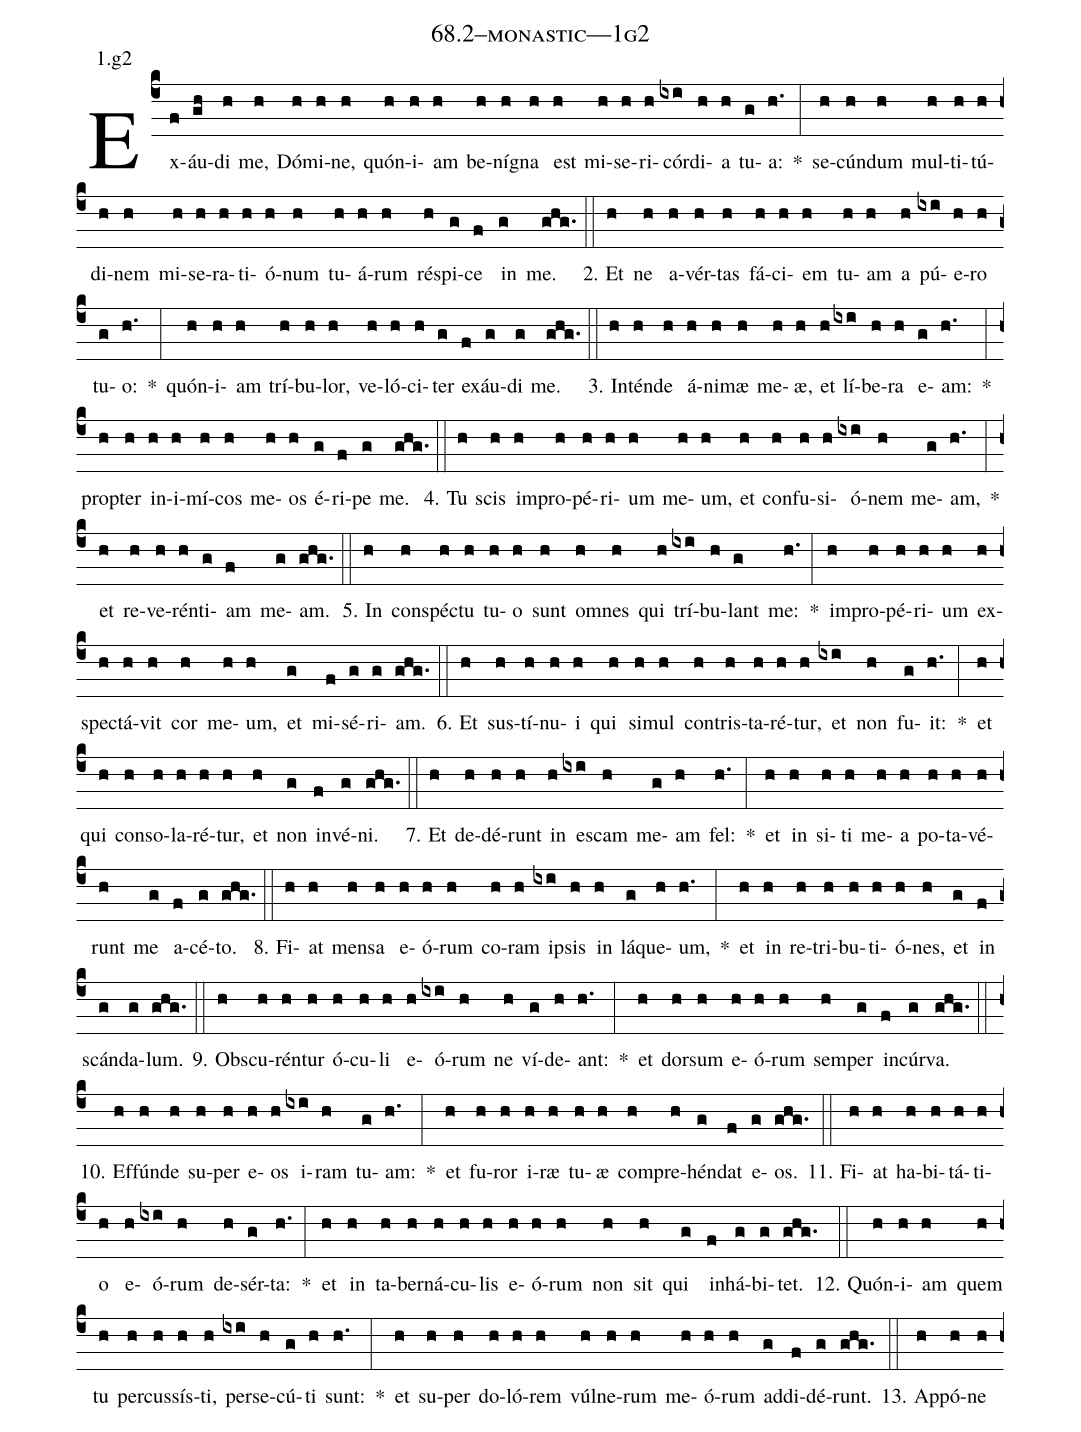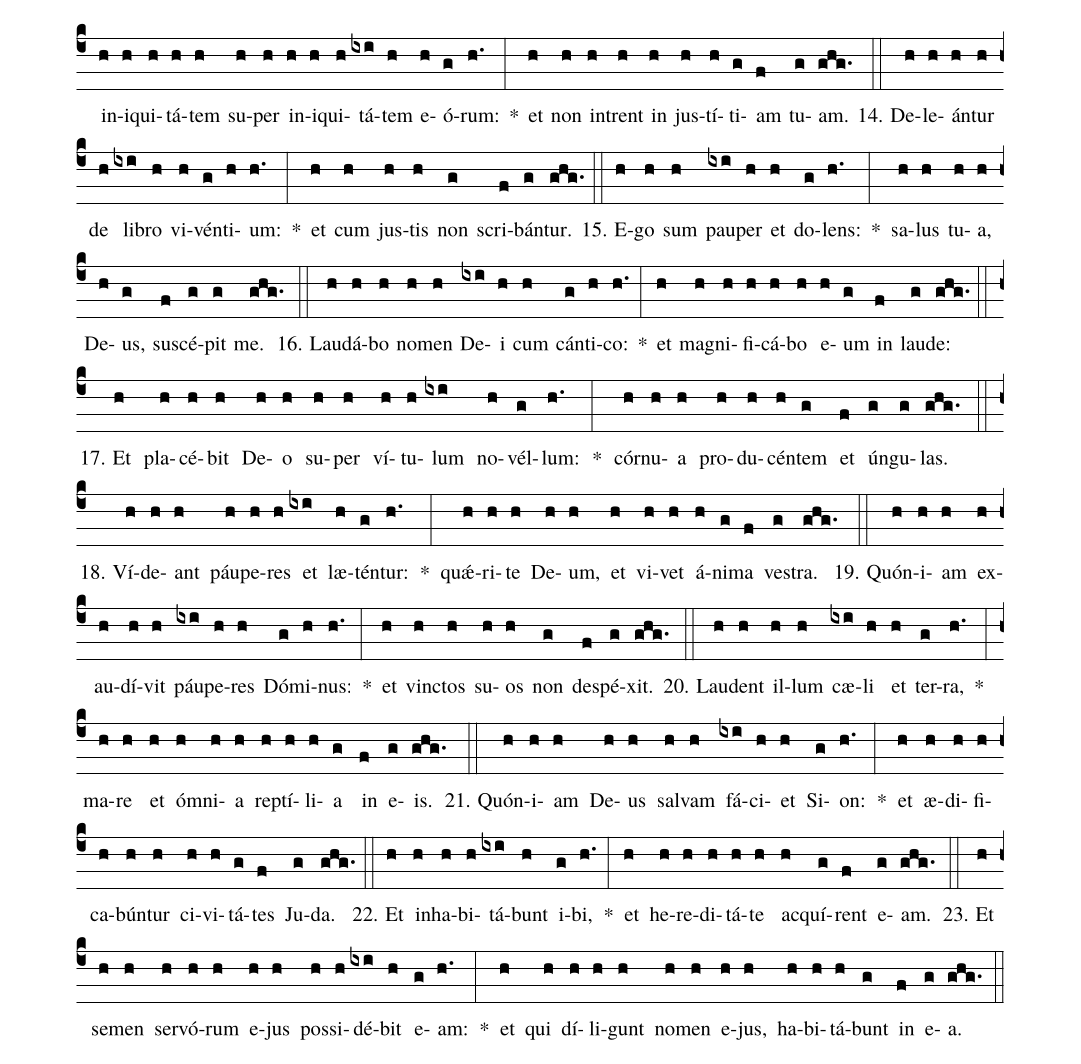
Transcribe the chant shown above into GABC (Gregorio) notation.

name: 68.2--monastic---1g2;
annotation: 1.g2;
%%
(c4)Ex(f)áu(gh)di(h) me,(h) Dó(h)mi(h)ne,(h) quón(h)i(h)am(h) be(h)ní(h)gna(h) est(h) mi(h)se(h)ri(h)cór(ixi)di(h)a(h) tu(g)a:(h.) *(:) se(h)cún(h)dum(h) mul(h)ti(h)tú(h)di(h)nem(h) mi(h)se(h)ra(h)ti(h)ó(h)num(h) tu(h)á(h)rum(h) ré(h)spi(g)ce(f) in(g) me.(ghg.) (::)
2. Et(h) ne(h) a(h)vér(h)tas(h) fá(h)ci(h)em(h) tu(h)am(h) a(h) pú(ixi)e(h)ro(h) tu(g)o:(h.) *(:) quón(h)i(h)am(h) trí(h)bu(h)lor,(h) ve(h)ló(h)ci(h)ter(g) ex(f)áu(g)di(g) me.(ghg.) (::)
3. In(h)tén(h)de(h) á(h)ni(h)mæ(h) me(h)æ,(h) et(h) lí(ixi)be(h)ra(h) e(g)am:(h.) *(:) prop(h)ter(h) in(h)i(h)mí(h)cos(h) me(h)os(h) é(g)ri(f)pe(g) me.(ghg.) (::)
4. Tu(h) scis(h) im(h)pro(h)pé(h)ri(h)um(h) me(h)um,(h) et(h) con(h)fu(h)si(h)ó(ixi)nem(h) me(g)am,(h.) *(:) et(h) re(h)ve(h)rén(h)ti(g)am(f) me(g)am.(ghg.) (::)
5. In(h) con(h)spéc(h)tu(h) tu(h)o(h) sunt(h) om(h)nes(h) qui(h) trí(ixi)bu(h)lant(g) me:(h.) *(:) im(h)pro(h)pé(h)ri(h)um(h) ex(h)spec(h)tá(h)vit(h) cor(h) me(h)um,(h) et(g) mi(f)sé(g)ri(g)am.(ghg.) (::)
6. Et(h) sus(h)tí(h)nu(h)i(h) qui(h) si(h)mul(h) con(h)tris(h)ta(h)ré(h)tur,(h) et(ixi) non(h) fu(g)it:(h.) *(:) et(h) qui(h) con(h)so(h)la(h)ré(h)tur,(h) et(h) non(g) in(f)vé(g)ni.(ghg.) (::)
7. Et(h) de(h)dé(h)runt(h) in(h) es(ixi)cam(h) me(g)am(h) fel:(h.) *(:) et(h) in(h) si(h)ti(h) me(h)a(h) po(h)ta(h)vé(h)runt(h) me(g) a(f)cé(g)to.(ghg.) (::)
8. Fi(h)at(h) men(h)sa(h) e(h)ó(h)rum(h) co(h)ram(h) ip(ixi)sis(h) in(h) lá(g)que(h)um,(h.) *(:) et(h) in(h) re(h)tri(h)bu(h)ti(h)ó(h)nes,(h) et(g) in(f) scán(g)da(g)lum.(ghg.) (::)
9. Obs(h)cu(h)rén(h)tur(h) ó(h)cu(h)li(h) e(h)ó(ixi)rum(h) ne(h) ví(g)de(h)ant:(h.) *(:) et(h) dor(h)sum(h) e(h)ó(h)rum(h) sem(h)per(g) in(f)cúr(g)va.(ghg.) (::)
10. Ef(h)fún(h)de(h) su(h)per(h) e(h)os(h) i(ixi)ram(h) tu(g)am:(h.) *(:) et(h) fu(h)ror(h) i(h)ræ(h) tu(h)æ(h) com(h)pre(h)hén(g)dat(f) e(g)os.(ghg.) (::)
11. Fi(h)at(h) ha(h)bi(h)tá(h)ti(h)o(h) e(h)ó(ixi)rum(h) de(h)sér(g)ta:(h.) *(:) et(h) in(h) ta(h)ber(h)ná(h)cu(h)lis(h) e(h)ó(h)rum(h) non(h) sit(h) qui(g) in(f)há(g)bi(g)tet.(ghg.) (::)
12. Quón(h)i(h)am(h) quem(h) tu(h) per(h)cus(h)sís(h)ti,(h) per(ixi)se(h)cú(g)ti(h) sunt:(h.) *(:) et(h) su(h)per(h) do(h)ló(h)rem(h) vúl(h)ne(h)rum(h) me(h)ó(h)rum(h) ad(g)di(f)dé(g)runt.(ghg.) (::)
13. Ap(h)pó(h)ne(h) in(h)i(h)qui(h)tá(h)tem(h) su(h)per(h) in(h)i(h)qui(h)tá(ixi)tem(h) e(h)ó(g)rum:(h.) *(:) et(h) non(h) in(h)trent(h) in(h) jus(h)tí(h)ti(g)am(f) tu(g)am.(ghg.) (::)
14. De(h)le(h)án(h)tur(h) de(h) li(ixi)bro(h) vi(h)vén(g)ti(h)um:(h.) *(:) et(h) cum(h) jus(h)tis(h) non(g) scri(f)bán(g)tur.(ghg.) (::)
15. E(h)go(h) sum(h) pau(ixi)per(h) et(h) do(g)lens:(h.) *(:) sa(h)lus(h) tu(h)a,(h) De(h)us,(g) su(f)scé(g)pit(g) me.(ghg.) (::)
16. Lau(h)dá(h)bo(h) no(h)men(h) De(ixi)i(h) cum(h) cán(g)ti(h)co:(h.) *(:) et(h) ma(h)gni(h)fi(h)cá(h)bo(h) e(h)um(g) in(f) lau(g)de:(ghg.) (::)
17. Et(h) pla(h)cé(h)bit(h) De(h)o(h) su(h)per(h) ví(h)tu(h)lum(ixi) no(h)vél(g)lum:(h.) *(:) cór(h)nu(h)a(h) pro(h)du(h)cén(h)tem(g) et(f) ún(g)gu(g)las.(ghg.) (::)
18. Ví(h)de(h)ant(h) páu(h)pe(h)res(h) et(ixi) læ(h)tén(g)tur:(h.) *(:) quǽ(h)ri(h)te(h) De(h)um,(h) et(h) vi(h)vet(h) á(h)ni(g)ma(f) ves(g)tra.(ghg.) (::)
19. Quón(h)i(h)am(h) ex(h)au(h)dí(h)vit(h) páu(ixi)pe(h)res(h) Dó(g)mi(h)nus:(h.) *(:) et(h) vinc(h)tos(h) su(h)os(h) non(g) de(f)spé(g)xit.(ghg.) (::)
20. Lau(h)dent(h) il(h)lum(h) cæ(ixi)li(h) et(h) ter(g)ra,(h.) *(:) ma(h)re(h) et(h) óm(h)ni(h)a(h) rep(h)tí(h)li(h)a(g) in(f) e(g)is.(ghg.) (::)
21. Quón(h)i(h)am(h) De(h)us(h) sal(h)vam(h) fá(ixi)ci(h)et(h) Si(g)on:(h.) *(:) et(h) æ(h)di(h)fi(h)ca(h)bún(h)tur(h) ci(h)vi(h)tá(g)tes(f) Ju(g)da.(ghg.) (::)
22. Et(h) in(h)ha(h)bi(h)tá(ixi)bunt(h) i(g)bi,(h.) *(:) et(h) he(h)re(h)di(h)tá(h)te(h) ac(h)quí(g)rent(f) e(g)am.(ghg.) (::)
23. Et(h) se(h)men(h) ser(h)vó(h)rum(h) e(h)jus(h) pos(h)si(h)dé(ixi)bit(h) e(g)am:(h.) *(:) et(h) qui(h) dí(h)li(h)gunt(h) no(h)men(h) e(h)jus,(h) ha(h)bi(h)tá(h)bunt(g) in(f) e(g)a.(ghg.) (::)
